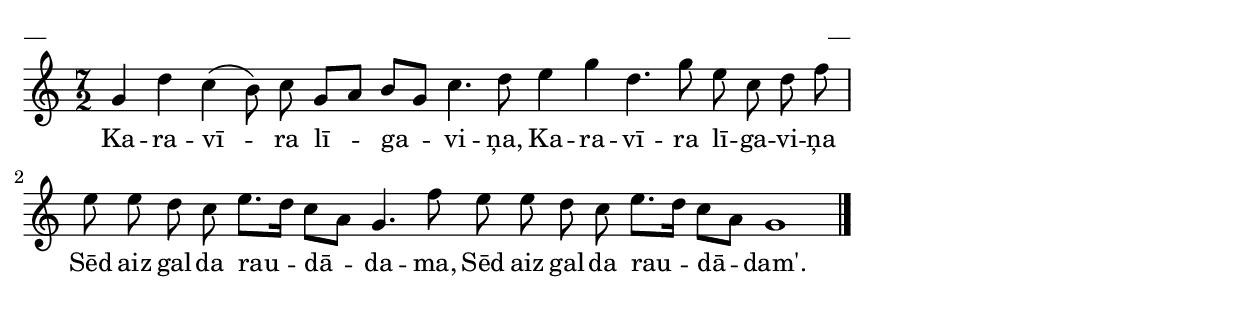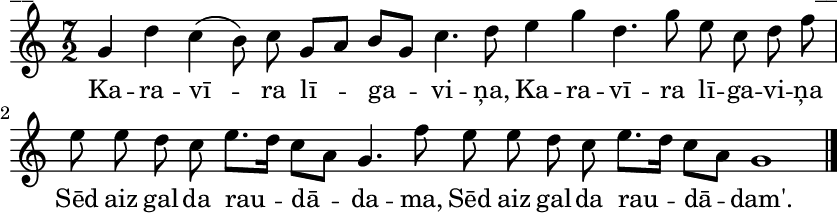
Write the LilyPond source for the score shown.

\version "2.13.18"
#(ly:set-option 'crop #t)

%\header {
%    title = "Karavīra līgaviņa"
%} 
\paper {
line-width = 14\cm
left-margin = 0.4\cm
between-system-padding = 0.1\cm
between-system-space = 0.1\cm
}
\layout {
indent = #0
ragged-last = ##f
}


voiceA = \relative c'' {
\clef "treble"
\key c \major
\time 7/2
g4 d' c( b8) c g8[ a] b[ g] c4. d8 e4 g4 d4. g8 e c d f |
e8 e d c e8.[ d16] c8[ a] g4. f'8 e e d c e8.[ d16] c8[ a] g1
\bar "|."
} 

lyricA = \lyricmode {
Ka -- ra -- vī -- ra lī -- ga -- vi -- ņa, 
Ka -- ra -- vī -- ra lī -- ga -- vi -- ņa
Sēd aiz gal -- da rau -- dā -- da -- ma, 
Sēd aiz gal -- da rau -- dā -- dam'.
}

fullScore = <<
\new Staff {
<<
\new Voice = "voiceA" { \oneVoice \autoBeamOff \voiceA }
\new Lyrics \lyricsto "voiceA" \lyricA
>>
}
>>

\score {
\fullScore
\header { piece = "__" opus = "__" }
}
\markup { \with-color #(x11-color 'white) \sans \smaller "__" }
\score {
\unfoldRepeats
\fullScore
\midi {
\context { \Staff \remove "Staff_performer" }
\context { \Voice \consists "Staff_performer" }
}
}



